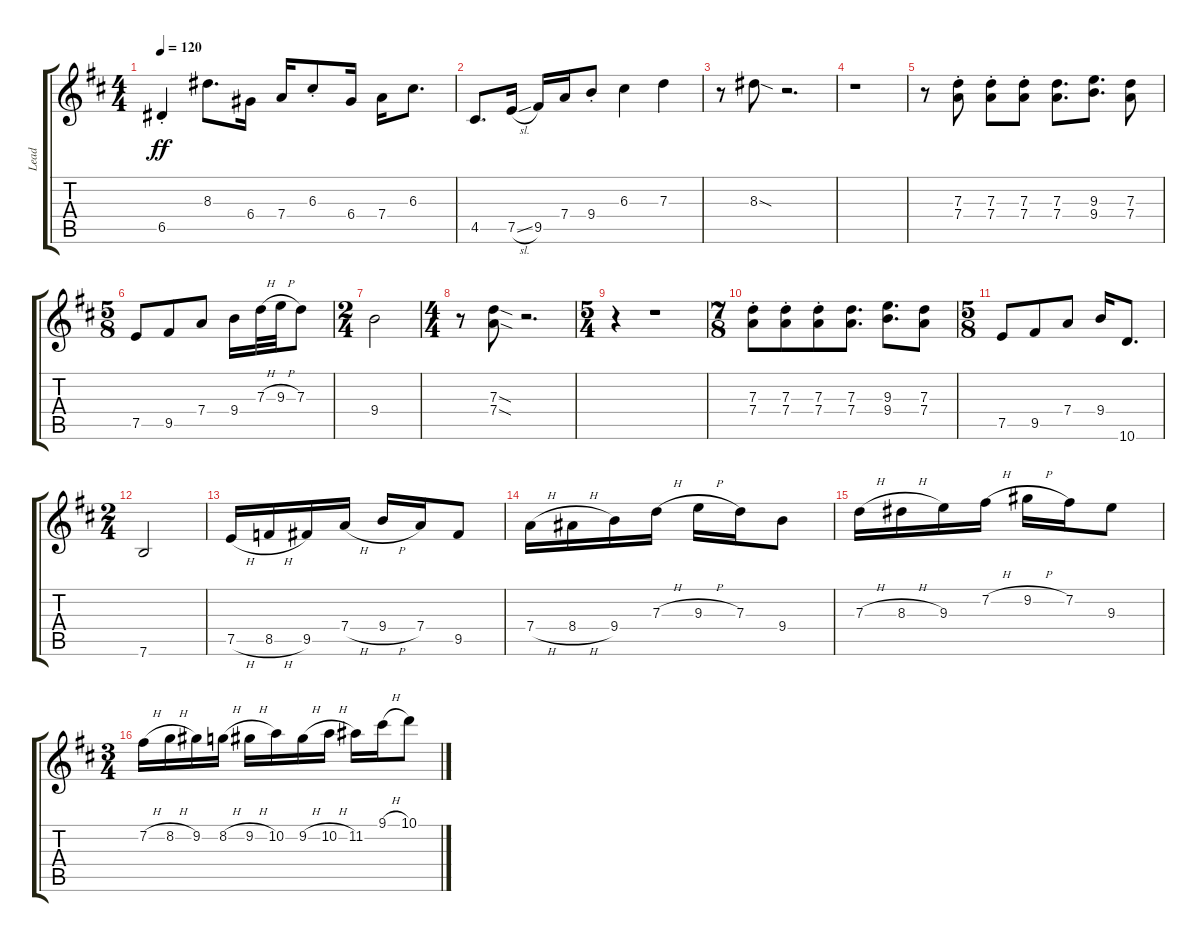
\track ("Lead" "Lead") {instrument overdrivenguitar}
\staff {score tabs}
\tuning (E4 B3 G3 D3 A2 E2) {hide}
\ts (4 4)
\tempo 120
\clef g2
\ks d
6.5{st}.4{dy ff} 8.3.8{d} 6.4.16 7.4.16 6.3{st}.8 6.4.16 7.4.16 6.3.8{d} |
4.5.8{d} 7.5{sl}.16 9.5.16 7.4.16 9.4{st}.8 6.3.4 7.3.4 |
r.8 8.3{sod}.8 r.2{d} |
r.1 |
r.8 (7.3{st} 7.4{st}).8 (7.3{st} 7.4{st}).8 (7.3{st} 7.4{st}).8 (7.3 7.4).8{d} (9.3 9.4).8{d} (7.3 7.4).8 |
\ts (5 8)
7.5.8 9.5.8 7.4.8 9.4.16 7.3{h}.32 9.3{h}.32 7.3.8 |
\ts (2 4)
9.4.2 |
\ts (4 4)
r.8 (7.3{sod} 7.4{sod}).8 r.2{d} |
\ts (5 4)
r.4 r.1 |
\ts (7 8)
(7.3{st} 7.4{st}).8 (7.3{st} 7.4{st}).8 (7.3{st} 7.4{st}).8 (7.3 7.4).8{d} (9.3 9.4).8{d} (7.3 7.4).8 |
\ts (5 8)
7.5.8 9.5.8 7.4.8 9.4.16 10.6.8{d} |
\ts (2 4)
7.6.2 |
7.5{h}.16 8.5{h}.16 9.5.16 7.4{h}.16 9.4{h}.16 7.4.16 9.5.8 |
7.4{h}.16 8.4{h}.16 9.4.16 7.3{h}.16 9.3{h}.16 7.3.16 9.4.8 |
7.3{h}.16 8.3{h}.16 9.3.16 7.2{h}.16 9.2{h}.16 7.2.16 9.3.8 |
\ts (3 4)
7.2{h}.16 8.2{h}.16 9.2.16 8.2{h}.16 9.2{h}.16 10.2.16 9.2{h}.16 10.2{h}.16 11.2.16 9.1{h}.16 10.1.8
